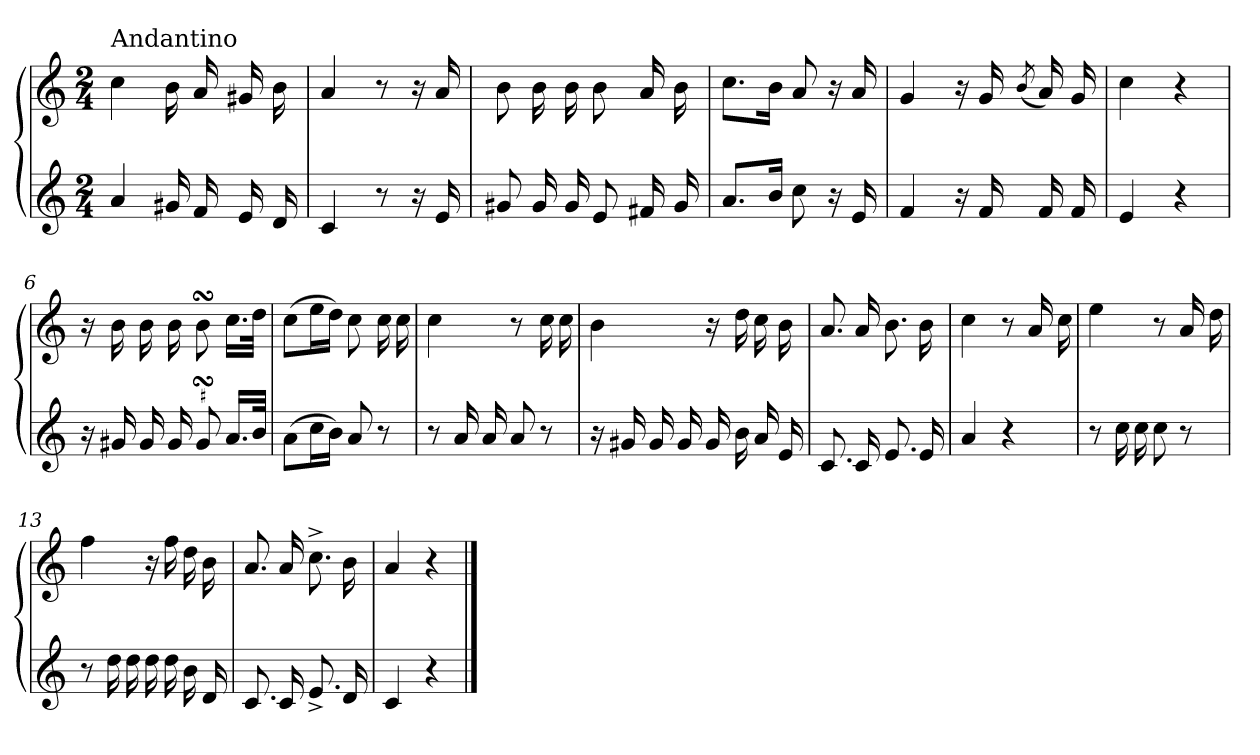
**kern	**kern
*part2	*part1
*staff2	*staff1
*clefG2	*clefG2
*k[]	*k[]
*C:	*C:
*M2/4	*M2/4
=	=
!	!LO:TX:a:t=Andantino
4a/	4cc\
16g#X/	16b\
16f/	16a/
16e/	16g#X/
16d/	16b\
=1	=1
4c/	4a/
8r	8r
16r	16r
16e/	16a/
=2	=2
8g#X/	8b\
16g#/	16b\
16g#/	16b\
8e/	8b\
16f#X/	16a/
16g#/	16b\
=3	=3
8.a/L	8.cc\L
16b/Jk	16b\Jk
8cc\	8a/
16r	16r
16e/	16a/
=4	=4
4f/	4g/
16r	16r
16f/	16g/
.	(<8qb/
16f/	16a/)
16f/	16g/
!!LO:LB:g=z
=5	=5
4e/	4cc\
4r	4r
=6	=6
16r	16r
16g#X/	16b\
16g#/	16b\
16g#/	16b\
8g#sSsS/	8bsSsS\
16.a/LL	16.cc\LL
32b/JJk	32dd\JJk
=7	=7
(>8a\L	(>8cc\L
16cc\L	16ee\L
16b\JJ)	16dd\JJ)
8a/	8cc\
8r	16cc\
.	16cc\
=8	=8
8r	4cc\
16a/	.
16a/	.
8a/	8r
8r	16cc\
.	16cc\
=9	=9
16r	4b\
16g#X/	.
16g#/	.
16g#/	.
16g#/	16r
16b\	16dd\
16a/	16cc\
16e/	16b\
=10	=10
8.c/	8.a/
16c/	16a/
8.e/	8.b\
16e/	16b\
!!LO:LB:g=z
=11	=11
4a/	4cc\
4r	8r
.	16a/
.	16cc\
=12	=12
8r	4ee\
16cc\	.
16cc\	.
8cc\	8r
8r	16a/
.	16dd\
=13	=13
8r	4ff\
16dd\	.
16dd\	.
16dd\	16r
16dd\	16ff\
16b\	16dd\
16d/	16b\
=14	=14
8.c/	8.a/
16c/	16a/
8.e^</	8.cc^>\
16d/	16b\
=15	=15
4c/	4a/
4r	4r
==	==
*-	*-
